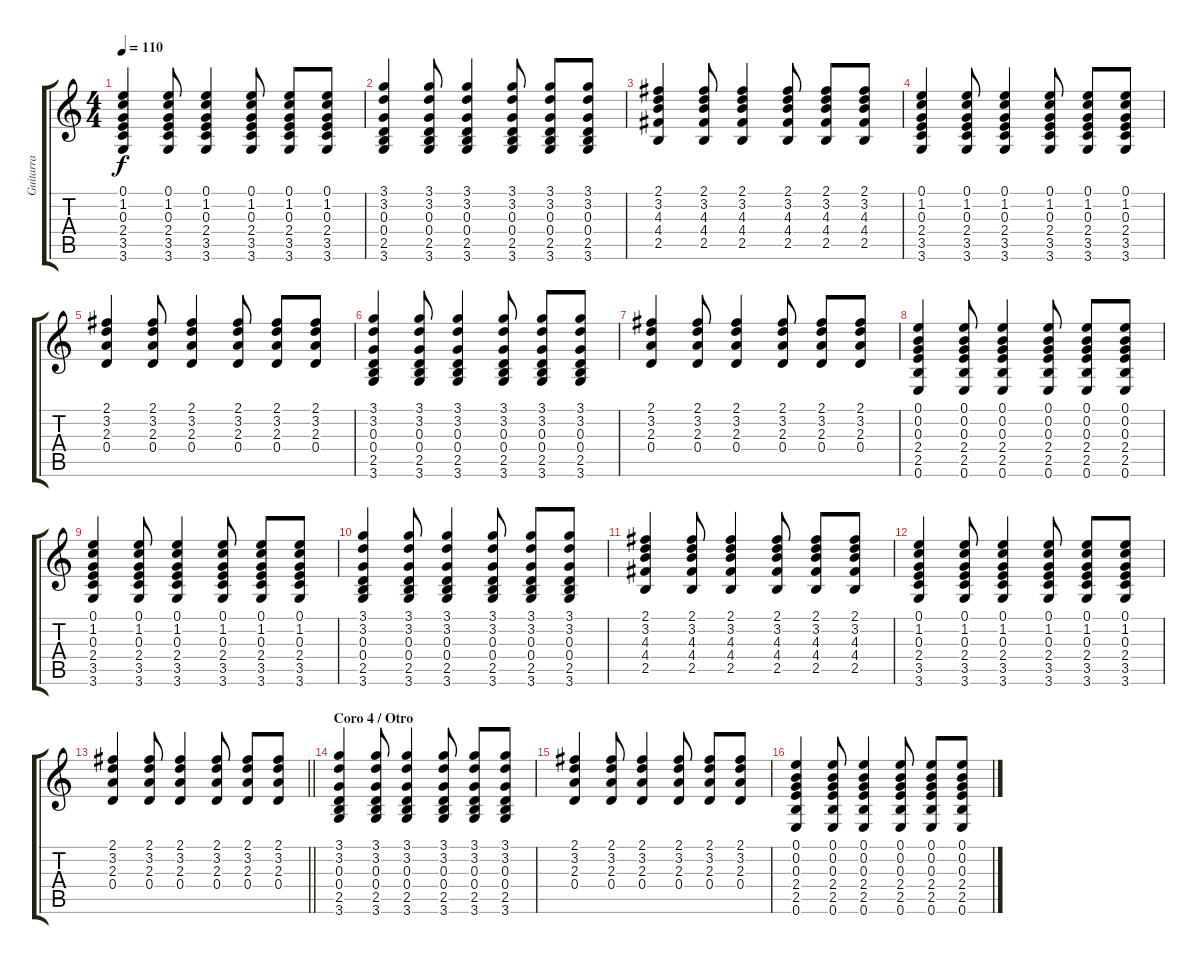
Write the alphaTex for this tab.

\track ("Guitarra" "Guitarra") {instrument acousticguitarsteel}
\staff {score tabs}
\tuning (E4 B3 G3 D3 A2 E2) {hide}
\ts (4 4)
\tempo 110
\clef g2
\ks c
(0.1 1.2 0.3 2.4 3.5 3.6).4{dy f} (0.1 1.2 0.3 2.4 3.5 3.6).8 (0.1 1.2 0.3 2.4 3.5 3.6).4 (0.1 1.2 0.3 2.4 3.5 3.6).8 (0.1 1.2 0.3 2.4 3.5 3.6).8 (0.1 1.2 0.3 2.4 3.5 3.6).8 |
(3.1 3.2 0.3 0.4 2.5 3.6).4 (3.1 3.2 0.3 0.4 2.5 3.6).8 (3.1 3.2 0.3 0.4 2.5 3.6).4 (3.1 3.2 0.3 0.4 2.5 3.6).8 (3.1 3.2 0.3 0.4 2.5 3.6).8 (3.1 3.2 0.3 0.4 2.5 3.6).8 |
(2.1 3.2 4.3 4.4 2.5).4 (2.1 3.2 4.3 4.4 2.5).8 (2.1 3.2 4.3 4.4 2.5).4 (2.1 3.2 4.3 4.4 2.5).8 (2.1 3.2 4.3 4.4 2.5).8 (2.1 3.2 4.3 4.4 2.5).8 |
(0.1 1.2 0.3 2.4 3.5 3.6).4 (0.1 1.2 0.3 2.4 3.5 3.6).8 (0.1 1.2 0.3 2.4 3.5 3.6).4 (0.1 1.2 0.3 2.4 3.5 3.6).8 (0.1 1.2 0.3 2.4 3.5 3.6).8 (0.1 1.2 0.3 2.4 3.5 3.6).8 |
(2.1 3.2 2.3 0.4).4 (2.1 3.2 2.3 0.4).8 (2.1 3.2 2.3 0.4).4 (2.1 3.2 2.3 0.4).8 (2.1 3.2 2.3 0.4).8 (2.1 3.2 2.3 0.4).8 |
(3.1 3.2 0.3 0.4 2.5 3.6).4 (3.1 3.2 0.3 0.4 2.5 3.6).8 (3.1 3.2 0.3 0.4 2.5 3.6).4 (3.1 3.2 0.3 0.4 2.5 3.6).8 (3.1 3.2 0.3 0.4 2.5 3.6).8 (3.1 3.2 0.3 0.4 2.5 3.6).8 |
(2.1 3.2 2.3 0.4).4 (2.1 3.2 2.3 0.4).8 (2.1 3.2 2.3 0.4).4 (2.1 3.2 2.3 0.4).8 (2.1 3.2 2.3 0.4).8 (2.1 3.2 2.3 0.4).8 |
(0.1 0.2 0.3 2.4 2.5 0.6).4 (0.1 0.2 0.3 2.4 2.5 0.6).8 (0.1 0.2 0.3 2.4 2.5 0.6).4 (0.1 0.2 0.3 2.4 2.5 0.6).8 (0.1 0.2 0.3 2.4 2.5 0.6).8 (0.1 0.2 0.3 2.4 2.5 0.6).8 |
(0.1 1.2 0.3 2.4 3.5 3.6).4 (0.1 1.2 0.3 2.4 3.5 3.6).8 (0.1 1.2 0.3 2.4 3.5 3.6).4 (0.1 1.2 0.3 2.4 3.5 3.6).8 (0.1 1.2 0.3 2.4 3.5 3.6).8 (0.1 1.2 0.3 2.4 3.5 3.6).8 |
(3.1 3.2 0.3 0.4 2.5 3.6).4 (3.1 3.2 0.3 0.4 2.5 3.6).8 (3.1 3.2 0.3 0.4 2.5 3.6).4 (3.1 3.2 0.3 0.4 2.5 3.6).8 (3.1 3.2 0.3 0.4 2.5 3.6).8 (3.1 3.2 0.3 0.4 2.5 3.6).8 |
(2.1 3.2 4.3 4.4 2.5).4 (2.1 3.2 4.3 4.4 2.5).8 (2.1 3.2 4.3 4.4 2.5).4 (2.1 3.2 4.3 4.4 2.5).8 (2.1 3.2 4.3 4.4 2.5).8 (2.1 3.2 4.3 4.4 2.5).8 |
(0.1 1.2 0.3 2.4 3.5 3.6).4 (0.1 1.2 0.3 2.4 3.5 3.6).8 (0.1 1.2 0.3 2.4 3.5 3.6).4 (0.1 1.2 0.3 2.4 3.5 3.6).8 (0.1 1.2 0.3 2.4 3.5 3.6).8 (0.1 1.2 0.3 2.4 3.5 3.6).8 |
\barLineRight lightlight
(2.1 3.2 2.3 0.4).4 (2.1 3.2 2.3 0.4).8 (2.1 3.2 2.3 0.4).4 (2.1 3.2 2.3 0.4).8 (2.1 3.2 2.3 0.4).8 (2.1 3.2 2.3 0.4).8 |
\section ("" "Coro 4 / Otro")
(3.1 3.2 0.3 0.4 2.5 3.6).4 (3.1 3.2 0.3 0.4 2.5 3.6).8 (3.1 3.2 0.3 0.4 2.5 3.6).4 (3.1 3.2 0.3 0.4 2.5 3.6).8 (3.1 3.2 0.3 0.4 2.5 3.6).8 (3.1 3.2 0.3 0.4 2.5 3.6).8 |
(2.1 3.2 2.3 0.4).4 (2.1 3.2 2.3 0.4).8 (2.1 3.2 2.3 0.4).4 (2.1 3.2 2.3 0.4).8 (2.1 3.2 2.3 0.4).8 (2.1 3.2 2.3 0.4).8 |
(0.1 0.2 0.3 2.4 2.5 0.6).4 (0.1 0.2 0.3 2.4 2.5 0.6).8 (0.1 0.2 0.3 2.4 2.5 0.6).4 (0.1 0.2 0.3 2.4 2.5 0.6).8 (0.1 0.2 0.3 2.4 2.5 0.6).8 (0.1 0.2 0.3 2.4 2.5 0.6).8
